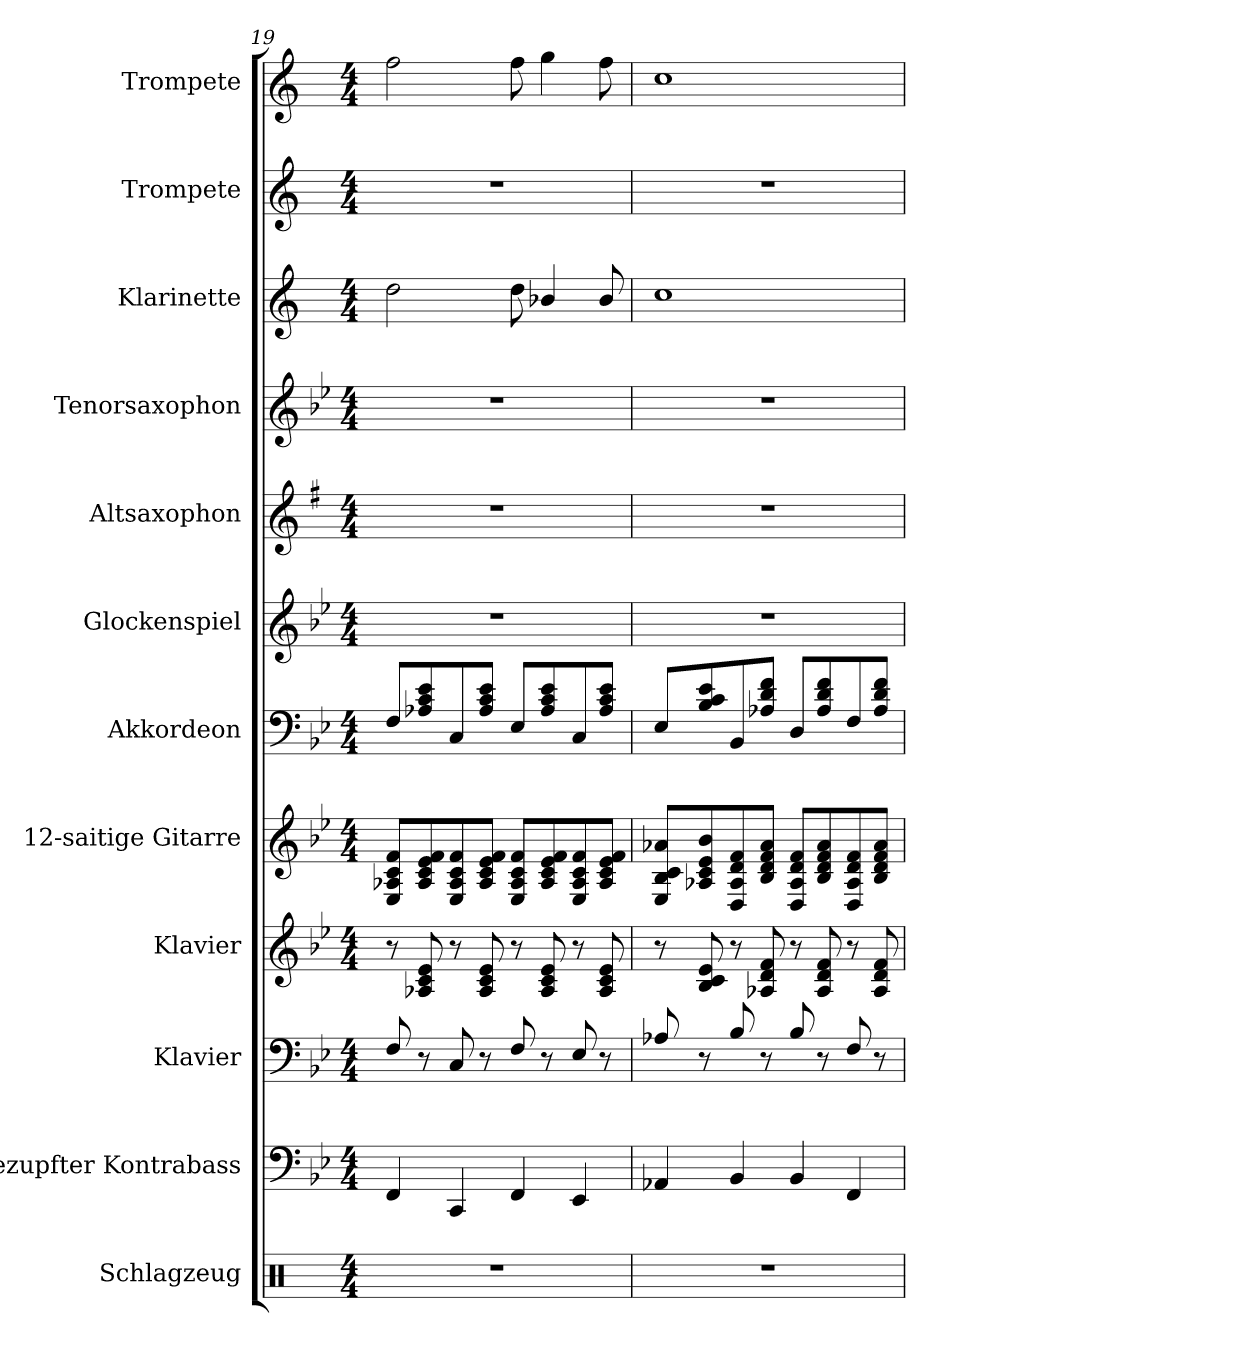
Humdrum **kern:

**kern	**kern	**kern	**kern	**kern	**kern	**kern	**kern	**kern	**kern	**kern	**kern
*part12	*part11	*part10	*part9	*part8	*part7	*part6	*part5	*part4	*part3	*part2	*part1
*staff12	*staff11	*staff10	*staff9	*staff8	*staff7	*staff6	*staff5	*staff4	*staff3	*staff2	*staff1
*I"Schlagzeug	*I"Gezupfter Kontrabass	*I"Klavier	*I"Klavier	*I"12-saitige Gitarre	*I"Akkordeon	*I"Glockenspiel	*I"Altsaxophon	*I"Tenorsaxophon	*I"Klarinette	*I"Trompete	*I"Trompete
*I'Schlgz.	*	*	*	*	*	*I'Gsp	*I'A.sax.	*I'T Sax	*	*I'Tpt	*I'Tpt
!!LO:PB:g=z
*clefX	*clefF4	*clefF4	*clefG2	*clefG2	*clefF4	*clefG2	*clefG2	*clefG2	*clefG2	*clefG2	*clefG2
*	*ITrd-7c-12	*	*	*ITrd-7c-12	*	*ITrd7c12	*ITrd5c9	*ITrd8c14	*ITrd1c2	*ITrd1c2	*ITrd1c2
*k[]	*k[b-e-]	*k[b-e-]	*k[b-e-]	*k[b-e-]	*k[b-e-]	*k[b-e-]	*k[b-e-]	*k[b-e-]	*k[b-e-]	*k[b-e-]	*k[b-e-]
*M4/4	*M4/4	*M4/4	*M4/4	*M4/4	*M4/4	*M4/4	*M4/4	*M4/4	*M4/4	*M4/4	*M4/4
=19	=19	=19	=19	=19	=19	=19	=19	=19	=19	=19	=19
1r	4F/	8F/	8r	8e-/ 8a-X/ 8cc/ 8ff/L	8F/L	1r	1r	1r	2cc\	1r	2ee-\
.	.	8r	8A-X/ 8c/ 8e-/	8a-/ 8cc/ 8ee-/ 8ff/	8A-X/ 8c/ 8e-/	.	.	.	.	.	.
.	4C/	8C/	8r	8e-/ 8a-/ 8cc/ 8ff/	8C/	.	.	.	.	.	.
.	.	8r	8A-/ 8c/ 8e-/	8a-/ 8cc/ 8ee-/ 8ff/J	8A-/ 8c/ 8e-/J	.	.	.	.	.	.
.	4F/	8F/	8r	8e-/ 8a-/ 8cc/ 8ff/L	8E-/L	.	.	.	8cc\	.	8ee-\
.	.	8r	8A-/ 8c/ 8e-/	8a-/ 8cc/ 8ee-/ 8ff/	8A-/ 8c/ 8e-/	.	.	.	4a-X/	.	4ff\
.	4E-/	8E-/	8r	8e-/ 8a-/ 8cc/ 8ff/	8C/	.	.	.	.	.	.
.	.	8r	8A-/ 8c/ 8e-/	8a-/ 8cc/ 8ee-/ 8ff/J	8A-/ 8c/ 8e-/J	.	.	.	8a-/	.	8ee-\
=20	=20	=20	=20	=20	=20	=20	=20	=20	=20	=20	=20
1r	4A-X/	8A-X/	8r	8e-/ 8b-/ 8cc/ 8aa-X/L	8E-/L	1r	1r	1r	1b-	1r	1b-
.	.	8r	8B-/ 8c/ 8e-/	8a-X/ 8cc/ 8ee-/ 8bb-/	8B-/ 8c/ 8e-/	.	.	.	.	.	.
.	4B-/	8B-/	8r	8d/ 8a-/ 8dd/ 8ff/	8BB-/	.	.	.	.	.	.
.	.	8r	8A-X/ 8d/ 8f/	8b-/ 8dd/ 8ff/ 8aa-/J	8A-X/ 8d/ 8f/J	.	.	.	.	.	.
.	4B-/	8B-/	8r	8d/ 8a-/ 8dd/ 8ff/L	8D/L	.	.	.	.	.	.
.	.	8r	8A-/ 8d/ 8f/	8b-/ 8dd/ 8ff/ 8aa-/	8A-/ 8d/ 8f/	.	.	.	.	.	.
.	4F/	8F/	8r	8d/ 8a-/ 8dd/ 8ff/	8F/	.	.	.	.	.	.
.	.	8r	8A-/ 8d/ 8f/	8b-/ 8dd/ 8ff/ 8aa-/J	8A-/ 8d/ 8f/J	.	.	.	.	.	.
=	=	=	=	=	=	=	=	=	=	=	=
*-	*-	*-	*-	*-	*-	*-	*-	*-	*-	*-	*-
